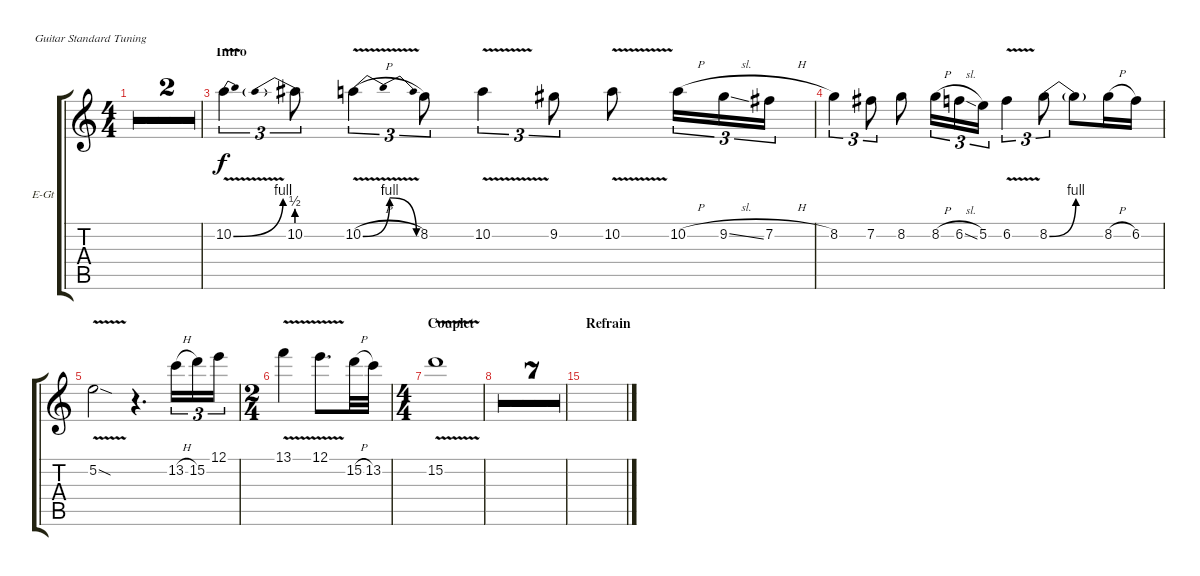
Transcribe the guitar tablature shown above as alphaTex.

\bracketExtendMode groupsimilarinstruments
\firstSystemTrackNameOrientation horizontal
\otherSystemsTrackNameOrientation horizontal
\track ("Brian May" "E-Gt") {multiBarRest instrument distortionguitar}
\staff {score tabs}
\tuning (E4 B3 G3 D3 A2 E2)
\ts (4 4)
\tempo 72
\clef g2
\ks c
|
|
\section ("" "Intro")
10.2{be (bend 0 0 15 4) v}.4{tu (3 2)} 10.2{be (prebend 0 2 60 2)}.8{tu (3 2)} 10.2{be (bendrelease 0 0 10.2 4 40.8 4 59.4 0) v h}.4{tu (3 2)} 8.2.8{tu (3 2)} 10.2{v}.4{tu (3 2)} 9.2.8{tu (3 2)} 10.2{v}.8 10.2{h}.16{tu (3 2)} 9.2{sl}.16{tu (3 2)} 7.2{h}.16{tu (3 2)} |
8.2.4{tu (3 2)} 7.2.8{tu (3 2)} 8.2.8 8.2{h}.16{tu (3 2)} 6.2{sl}.16{tu (3 2)} 5.2.16{tu (3 2)} 6.2{v}.4{tu (3 2)} 8.2{be (bend 0 0 59.4 4)}.8{tu (3 2)} 8.2{be (hold 0 0 60 0) t}.8 8.2{h}.16 6.2.16 |
5.2{v sod}.2 r.4{d} 13.2{h}.16{tu (3 2)} 15.2.16{tu (3 2)} 12.1.16{tu (3 2)} |
\ts (2 4)
13.1{v}.4 12.1{v}.8{d} 15.2{h}.32 13.2.32 |
\ts (4 4)
\section ("" "Couplet")
15.2{v}.1 |
|
|
|
|
|
|
|
\section ("" "Refrain")
